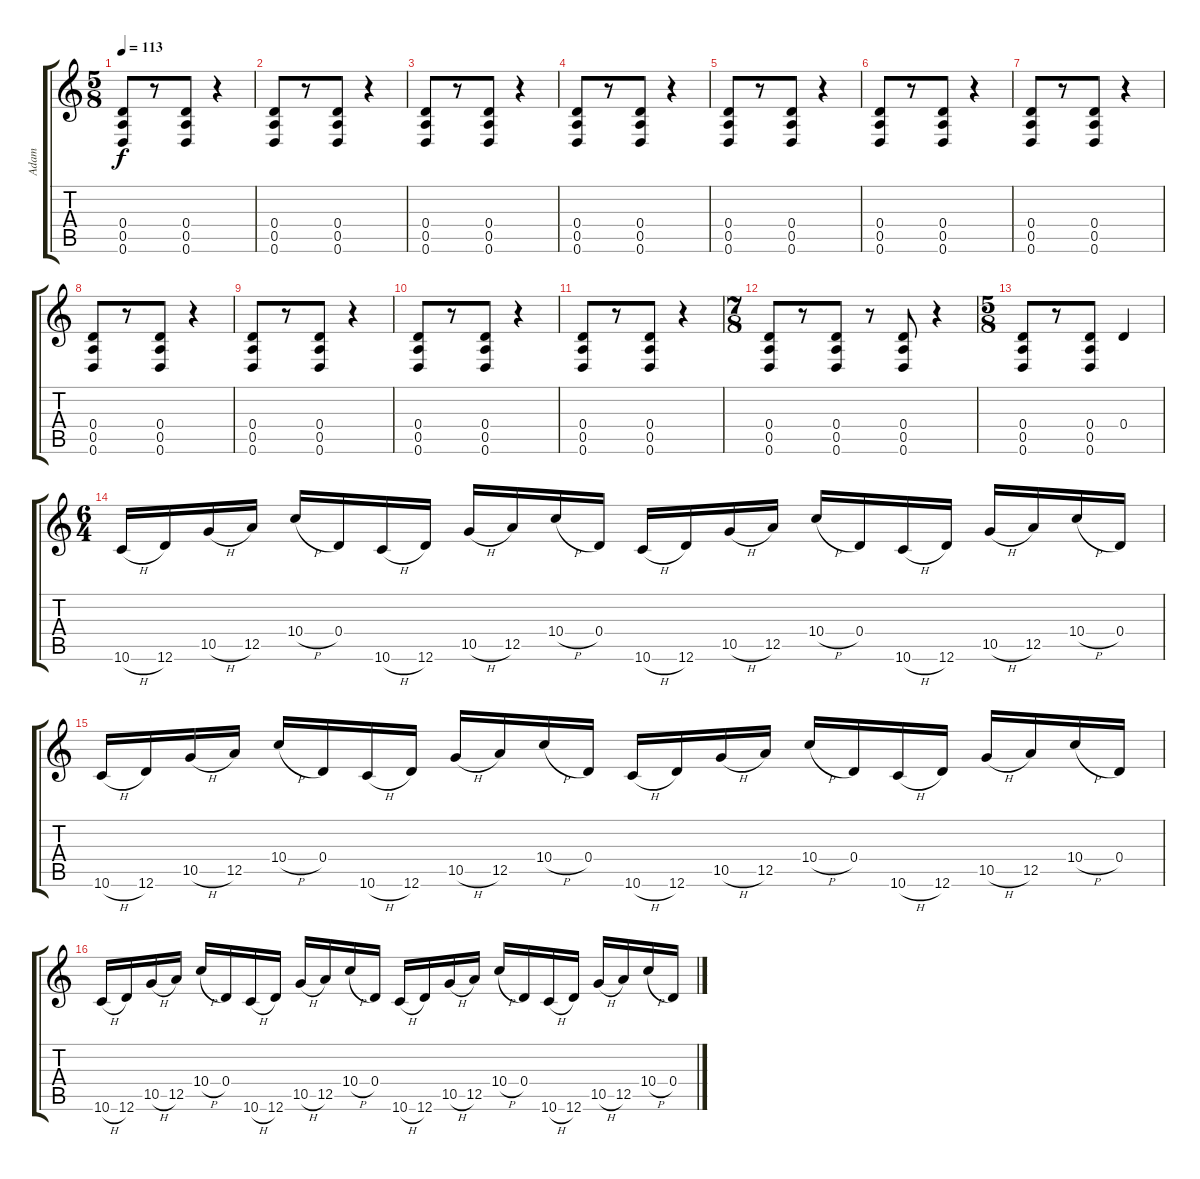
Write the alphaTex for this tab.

\track ("Adam" "Adam") {instrument distortionguitar}
\staff {score tabs}
\tuning (E4 B3 G3 D3 A2 D2) {hide}
\ts (5 8)
\tempo 113
\clef g2
\ks c
(0.4 0.5 0.6).8{dy f} r.8 (0.4 0.5 0.6).8 r.4 |
(0.4 0.5 0.6).8 r.8 (0.4 0.5 0.6).8 r.4 |
(0.4 0.5 0.6).8 r.8 (0.4 0.5 0.6).8 r.4 |
(0.4 0.5 0.6).8 r.8 (0.4 0.5 0.6).8 r.4 |
(0.4 0.5 0.6).8 r.8 (0.4 0.5 0.6).8 r.4 |
(0.4 0.5 0.6).8 r.8 (0.4 0.5 0.6).8 r.4 |
(0.4 0.5 0.6).8 r.8 (0.4 0.5 0.6).8 r.4 |
(0.4 0.5 0.6).8 r.8 (0.4 0.5 0.6).8 r.4 |
(0.4 0.5 0.6).8 r.8 (0.4 0.5 0.6).8 r.4 |
(0.4 0.5 0.6).8 r.8 (0.4 0.5 0.6).8 r.4 |
(0.4 0.5 0.6).8 r.8 (0.4 0.5 0.6).8 r.4 |
\ts (7 8)
(0.4 0.5 0.6).8 r.8 (0.4 0.5 0.6).8 r.8 (0.4 0.5 0.6).8 r.4 |
\ts (5 8)
(0.4 0.5 0.6).8 r.8 (0.4 0.5 0.6).8 0.4.4 |
\ts (6 4)
10.6{h}.16 12.6.16 10.5{h}.16 12.5.16 10.4{h}.16 0.4.16 10.6{h}.16 12.6.16 10.5{h}.16 12.5.16 10.4{h}.16 0.4.16 10.6{h}.16 12.6.16 10.5{h}.16 12.5.16 10.4{h}.16 0.4.16 10.6{h}.16 12.6.16 10.5{h}.16 12.5.16 10.4{h}.16 0.4.16 |
10.6{h}.16 12.6.16 10.5{h}.16 12.5.16 10.4{h}.16 0.4.16 10.6{h}.16 12.6.16 10.5{h}.16 12.5.16 10.4{h}.16 0.4.16 10.6{h}.16 12.6.16 10.5{h}.16 12.5.16 10.4{h}.16 0.4.16 10.6{h}.16 12.6.16 10.5{h}.16 12.5.16 10.4{h}.16 0.4.16 |
10.6{h}.16 12.6.16 10.5{h}.16 12.5.16 10.4{h}.16 0.4.16 10.6{h}.16 12.6.16 10.5{h}.16 12.5.16 10.4{h}.16 0.4.16 10.6{h}.16 12.6.16 10.5{h}.16 12.5.16 10.4{h}.16 0.4.16 10.6{h}.16 12.6.16 10.5{h}.16 12.5.16 10.4{h}.16 0.4.16
